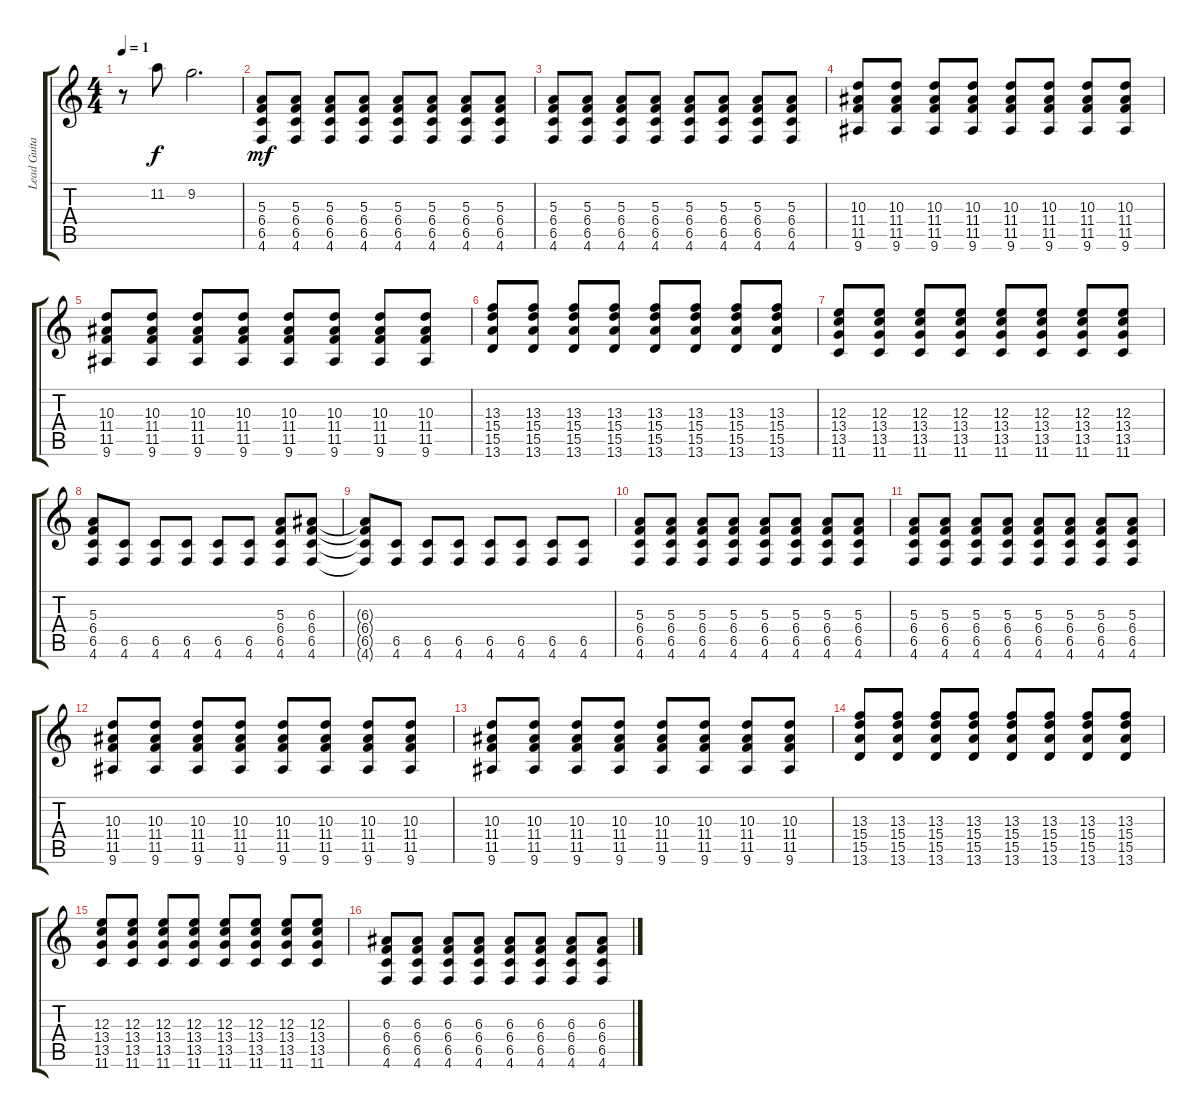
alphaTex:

\track ("Lead Guitar (Clean)" "Lead Guita") {instrument electricguitarclean}
\staff {score tabs}
\tuning (C4 Bb3 E3 B2 Gb2 Db2) {hide}
\ts (4 4)
\tempo 1
\clef g2
\ks c
r.8{dy f} 11.2.8 9.2.2{d} |
(5.3 6.4 6.5 4.6).8{dy mf} (5.3 6.4 6.5 4.6).8 (5.3 6.4 6.5 4.6).8 (5.3 6.4 6.5 4.6).8 (5.3 6.4 6.5 4.6).8 (5.3 6.4 6.5 4.6).8 (5.3 6.4 6.5 4.6).8 (5.3 6.4 6.5 4.6).8 |
(5.3 6.4 6.5 4.6).8 (5.3 6.4 6.5 4.6).8 (5.3 6.4 6.5 4.6).8 (5.3 6.4 6.5 4.6).8 (5.3 6.4 6.5 4.6).8 (5.3 6.4 6.5 4.6).8 (5.3 6.4 6.5 4.6).8 (5.3 6.4 6.5 4.6).8 |
(10.3 11.4 11.5 9.6).8 (10.3 11.4 11.5 9.6).8 (10.3 11.4 11.5 9.6).8 (10.3 11.4 11.5 9.6).8 (10.3 11.4 11.5 9.6).8 (10.3 11.4 11.5 9.6).8 (10.3 11.4 11.5 9.6).8 (10.3 11.4 11.5 9.6).8 |
(10.3 11.4 11.5 9.6).8 (10.3 11.4 11.5 9.6).8 (10.3 11.4 11.5 9.6).8 (10.3 11.4 11.5 9.6).8 (10.3 11.4 11.5 9.6).8 (10.3 11.4 11.5 9.6).8 (10.3 11.4 11.5 9.6).8 (10.3 11.4 11.5 9.6).8 |
(13.3 15.4 15.5 13.6).8 (13.3 15.4 15.5 13.6).8 (13.3 15.4 15.5 13.6).8 (13.3 15.4 15.5 13.6).8 (13.3 15.4 15.5 13.6).8 (13.3 15.4 15.5 13.6).8 (13.3 15.4 15.5 13.6).8 (13.3 15.4 15.5 13.6).8 |
(12.3 13.4 13.5 11.6).8 (12.3 13.4 13.5 11.6).8 (12.3 13.4 13.5 11.6).8 (12.3 13.4 13.5 11.6).8 (12.3 13.4 13.5 11.6).8 (12.3 13.4 13.5 11.6).8 (12.3 13.4 13.5 11.6).8 (12.3 13.4 13.5 11.6).8 |
(5.3 6.4 6.5 4.6).8 (6.5 4.6).8 (6.5 4.6).8 (6.5 4.6).8 (6.5 4.6).8 (6.5 4.6).8 (5.3 6.4 6.5 4.6).8 (6.3 6.4 6.5 4.6).8 |
(6.3{t} 6.4{t} 6.5{t} 4.6{t}).8 (6.5 4.6).8 (6.5 4.6).8 (6.5 4.6).8 (6.5 4.6).8 (6.5 4.6).8 (6.5 4.6).8 (6.5 4.6).8 |
(5.3 6.4 6.5 4.6).8 (5.3 6.4 6.5 4.6).8 (5.3 6.4 6.5 4.6).8 (5.3 6.4 6.5 4.6).8 (5.3 6.4 6.5 4.6).8 (5.3 6.4 6.5 4.6).8 (5.3 6.4 6.5 4.6).8 (5.3 6.4 6.5 4.6).8 |
(5.3 6.4 6.5 4.6).8 (5.3 6.4 6.5 4.6).8 (5.3 6.4 6.5 4.6).8 (5.3 6.4 6.5 4.6).8 (5.3 6.4 6.5 4.6).8 (5.3 6.4 6.5 4.6).8 (5.3 6.4 6.5 4.6).8 (5.3 6.4 6.5 4.6).8 |
(10.3 11.4 11.5 9.6).8 (10.3 11.4 11.5 9.6).8 (10.3 11.4 11.5 9.6).8 (10.3 11.4 11.5 9.6).8 (10.3 11.4 11.5 9.6).8 (10.3 11.4 11.5 9.6).8 (10.3 11.4 11.5 9.6).8 (10.3 11.4 11.5 9.6).8 |
(10.3 11.4 11.5 9.6).8 (10.3 11.4 11.5 9.6).8 (10.3 11.4 11.5 9.6).8 (10.3 11.4 11.5 9.6).8 (10.3 11.4 11.5 9.6).8 (10.3 11.4 11.5 9.6).8 (10.3 11.4 11.5 9.6).8 (10.3 11.4 11.5 9.6).8 |
(13.3 15.4 15.5 13.6).8 (13.3 15.4 15.5 13.6).8 (13.3 15.4 15.5 13.6).8 (13.3 15.4 15.5 13.6).8 (13.3 15.4 15.5 13.6).8 (13.3 15.4 15.5 13.6).8 (13.3 15.4 15.5 13.6).8 (13.3 15.4 15.5 13.6).8 |
(12.3 13.4 13.5 11.6).8 (12.3 13.4 13.5 11.6).8 (12.3 13.4 13.5 11.6).8 (12.3 13.4 13.5 11.6).8 (12.3 13.4 13.5 11.6).8 (12.3 13.4 13.5 11.6).8 (12.3 13.4 13.5 11.6).8 (12.3 13.4 13.5 11.6).8 |
(6.3 6.4 6.5 4.6).8 (6.3 6.4 6.5 4.6).8 (6.3 6.4 6.5 4.6).8 (6.3 6.4 6.5 4.6).8 (6.3 6.4 6.5 4.6).8 (6.3 6.4 6.5 4.6).8 (6.3 6.4 6.5 4.6).8 (6.3 6.4 6.5 4.6).8
